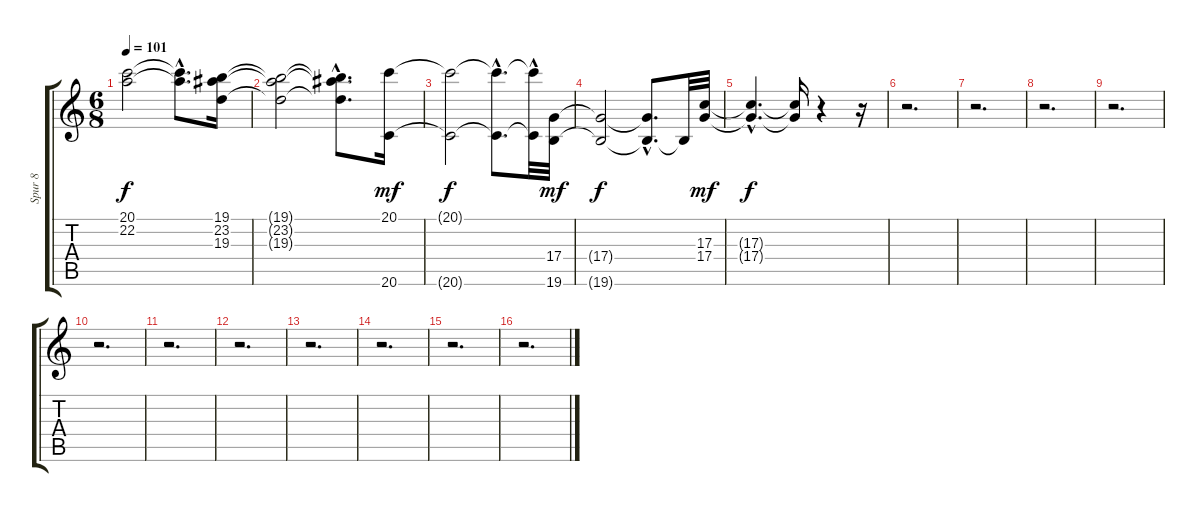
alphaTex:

\track ("Spur 8" "Spur 8") {instrument stringensemble2}
\staff {score tabs}
\tuning (E4 B3 G3 D3 A2 E2) {hide}
\ts (6 8)
\tempo 101
\clef g2
\ks c
(20.1{t} 22.2{t}).2{dy f} (20.1{hac t} 22.2{hac t}).8{d} (19.1 23.2 19.3).16 |
(19.1{t} 23.2{t} 19.3{t}).2 (19.1{hac t} 23.2{hac t} 19.3{hac t}).8{d} (20.1 20.6).16{dy mf} |
(20.1{t} 20.6{t}).2{dy f} (20.1{hac t} 20.6{hac t}).8{d} (20.1{t} 20.6{hac t}).32 (17.4 19.6).32{dy mf} |
(17.4{t} 19.6{t}).2{dy f} (17.4{hac t} 19.6{hac t}).8{d} 19.6{t}.32 (17.3 17.4).32{dy mf} |
(17.3{hac t} 17.4{hac t}).4{d dy f} (17.3{t} 17.4{t}).16 r.4 r.16 |
r.2{d} |
r.2{d} |
r.2{d} |
r.2{d} |
r.2{d} |
r.2{d} |
r.2{d} |
r.2{d} |
r.2{d} |
r.2{d} |
r.2{d}
